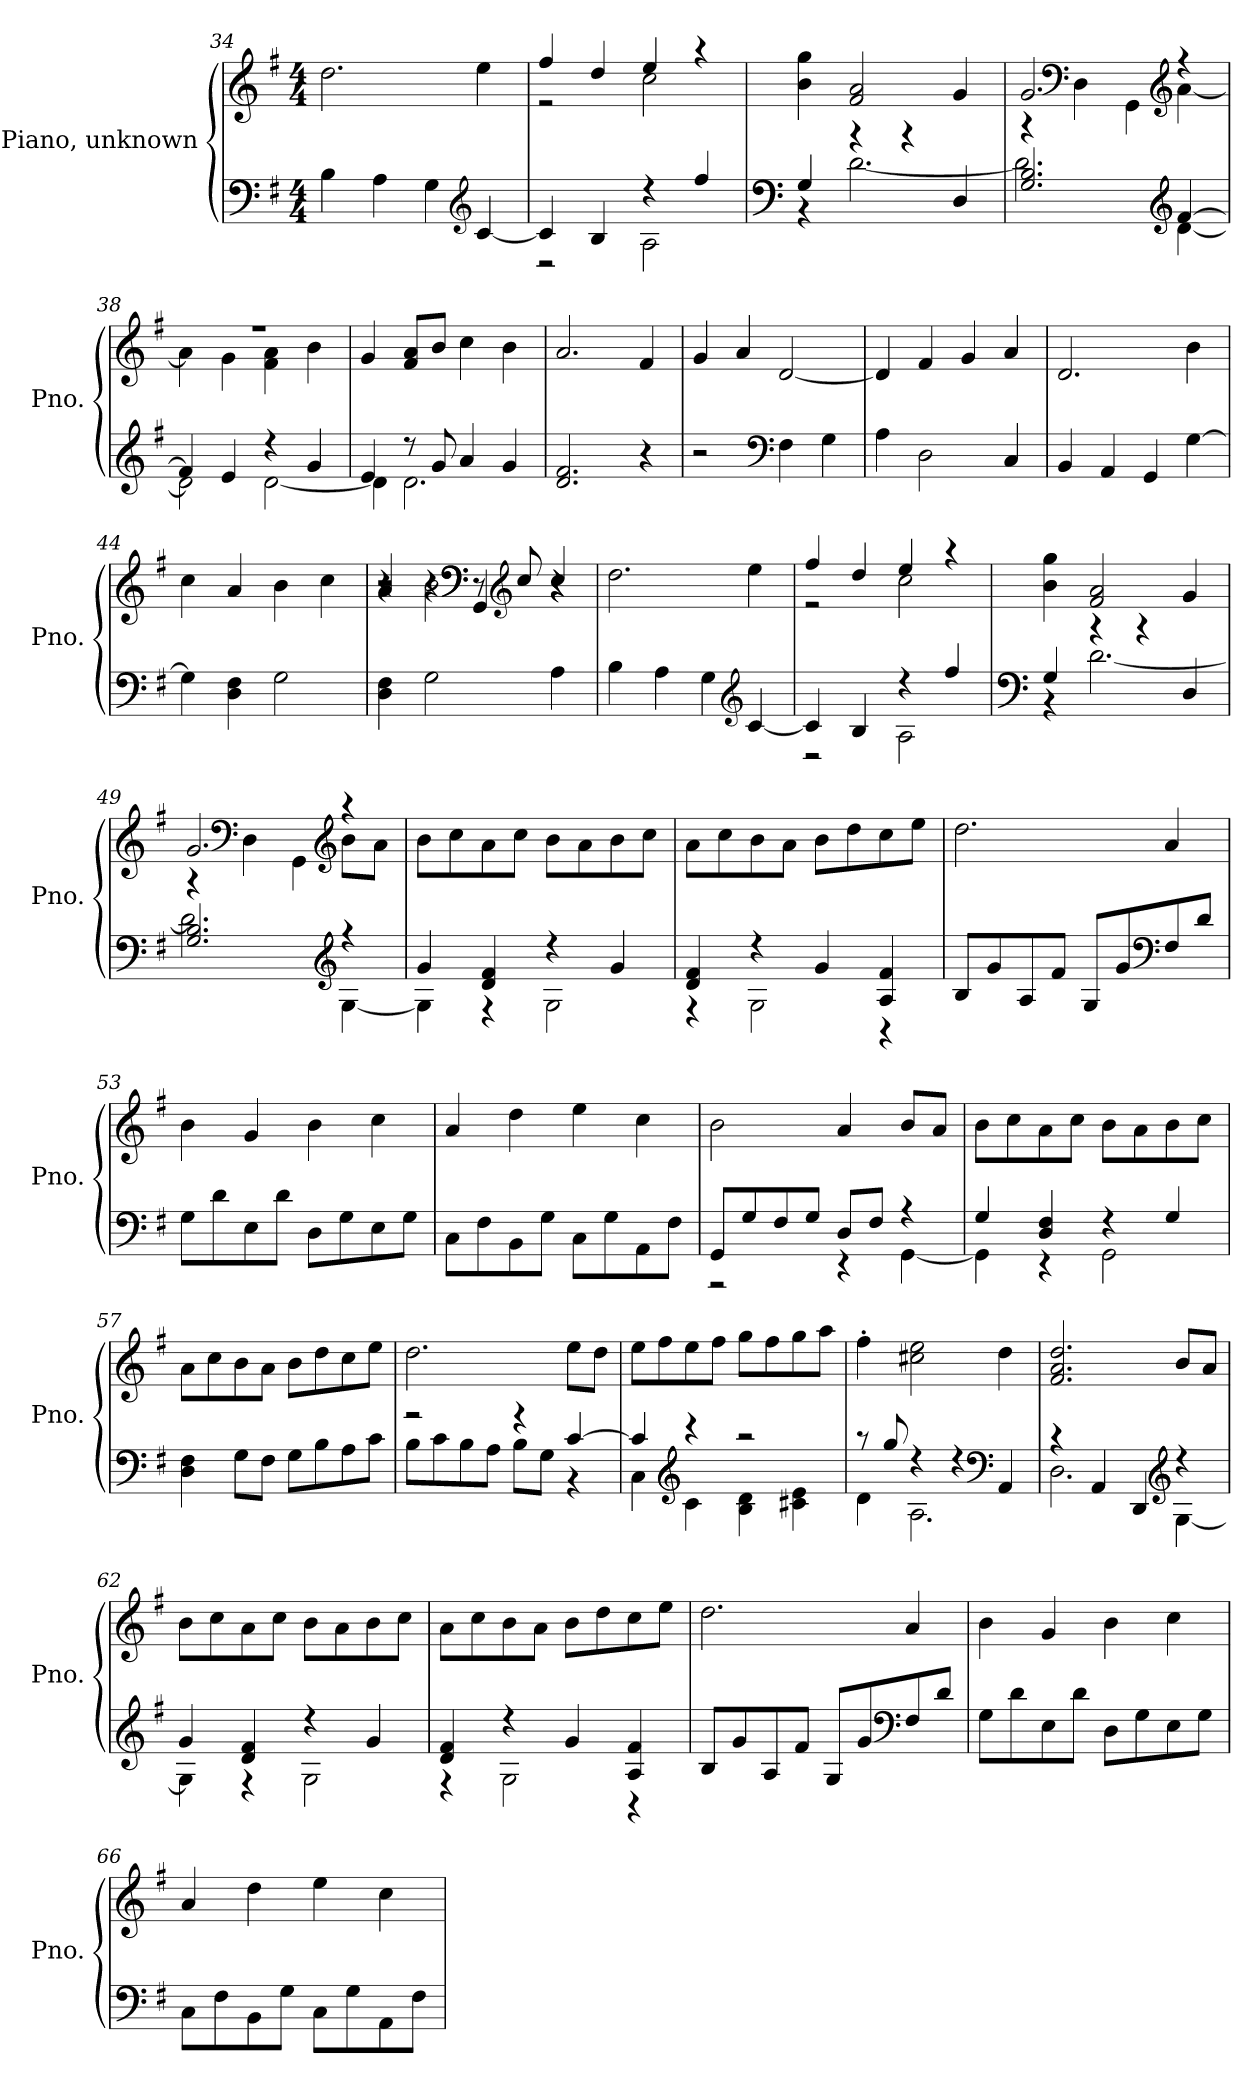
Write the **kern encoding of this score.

**kern	**kern
*part1	*part1
*staff2	*staff1
*I"Piano, unknown	*
*I'Pno.	*
*clefF4	*clefG2
*k[f#]	*k[f#]
*M4/4	*M4/4
=34	=34
4B\	2.dd\
4A\	.
4G\	.
*clefG2	*
[4c/	4ee\
=35	=35
*^	*^
4c/]	2r	4ff#/	2r
4B/	.	4dd/	.
4r	2A\	4ee/	2cc\
4ff#/	.	4r	.
*	*	*v	*v
=36	=36	=36
*clefF4	*	*
4G/	4r	4b\ 4gg\
4r	[2.d\	2f#/ 2a/
4r	.	.
4D/	.	4g/
!!LO:LB:g=z
=37	=37	=37
*	*	*^
2.G/ 2.B/	2.d\]	2.g/	4r
*	*	*clefF4	*
.	.	.	4D\
.	.	.	4GG\
*clefG2	*	*clefG2	*
[4f#/	[4d\	4r	[4a\
=38	=38	=38	=38
4f#/]	2d\]	1r	4a\]
4e/	.	.	4g\
4r	[2d\	.	4f#\ 4a\
4g/	.	.	4b\
*	*	*v	*v
=39	=39	=39
4e/	4d\]	4g/
8r	2.d\	8f#/ 8a/L
8g/	.	8b/J
4a/	.	4cc\
4g/	.	4b\
*v	*v	*
=40	=40
2.d/ 2.f#/	2.a/
4r	4f#/
=41	=41
2r	4g/
.	4a/
*clefF4	*
4F#\	[2d/
4G\	.
=42	=42
4A\	4d/]
2D\	4f#/
.	4g/
4C/	4a/
=43	=43
4BB/	2.d/
4AA/	.
4GG/	.
[4G\	4b\
!!LO:PB:g=z
=44	=44
4G\]	4cc\
4D\ 4F#\	4a/
2G\	4b\
.	4cc\
=45	=45
*	*^
*	*	*^
4D\ 4F#\	4a/	4r	2r
2G\	4r	2b\	.
*	*clefF4	*	*
.	8r	.	4GG/
*	*clefG2	*	*
.	8cc/	.	.
4A\	4cc/	4r	4r
*	*v	*v	*v
=46	=46
4B\	2.dd\
4A\	.
4G\	.
*clefG2	*
[4c/	4ee\
=47	=47
*^	*^
4c/]	2r	4ff#/	2r
4B/	.	4dd/	.
4r	2A\	4ee/	2cc\
4ff#/	.	4r	.
*	*	*v	*v
=48	=48	=48
*clefF4	*	*
4G/	4r	4b\ 4gg\
4r	[2.d\	2f#/ 2a/
4r	.	.
4D/	.	4g/
=49	=49	=49
*	*	*^
2.G/ 2.B/	2.d\]	2.g/	4r
*	*	*clefF4	*
.	.	.	4D\
.	.	.	4GG\
*clefG2	*	*clefG2	*
4r	[4G\	4r	8b\L
.	.	.	8a\J
*	*	*v	*v
!!LO:LB:g=z
=50	=50	=50
4g/	4G\]	8b\L
.	.	8cc\
4d/ 4f#/	4r	8a\
.	.	8cc\J
4r	2G\	8b\L
.	.	8a\
4g/	.	8b\
.	.	8cc\J
=51	=51	=51
4d/ 4f#/	4r	8a\L
.	.	8cc\
4r	2G\	8b\
.	.	8a\J
4g/	.	8b\L
.	.	8dd\
4A/ 4f#/	4r	8cc\
.	.	8ee\J
*v	*v	*
=52	=52
8B/L	2.dd\
8g/	.
8A/	.
8f#/J	.
8G/L	.
8g/	.
*clefF4	*
8F#/	4a/
8d/J	.
=53	=53
8G\L	4b\
8d\	.
8E\	4g/
8d\J	.
8D\L	4b\
8G\	.
8E\	4cc\
8G\J	.
=54	=54
8C\L	4a/
8F#\	.
8BB\	4dd\
8G\J	.
8C\L	4ee\
8G\	.
8AA\	4cc\
8F#\J	.
!!LO:LB:g=z
=55	=55
*^	*
8GG/L	2r	2b\
8G/	.	.
8F#/	.	.
8G/J	.	.
8D/L	4r	4a/
8F#/J	.	.
4r	[4GG\	8b/L
.	.	8a/J
=56	=56	=56
4G/	4GG\]	8b\L
.	.	8cc\
4D/ 4F#/	4r	8a\
.	.	8cc\J
4r	2GG\	8b\L
.	.	8a\
4G/	.	8b\
.	.	8cc\J
*v	*v	*
=57	=57
4D\ 4F#\	8a\L
.	8cc\
8G\L	8b\
8F#\J	8a\J
8G\L	8b\L
8B\	8dd\
8A\	8cc\
8c\J	8ee\J
=58	=58
*^	*
2r	8B\L	2.dd\
.	8c\	.
.	8B\	.
.	8A\J	.
4r	8B\L	.
.	8G\J	.
[4c/	4r	8ee\L
.	.	8dd\J
=59	=59	=59
4c/]	4C\	8ee\L
.	.	8ff#\
*clefG2	*	*
4r	4c\	8ee\
.	.	8ff#\J
2r	4B\ 4d\	8gg\L
.	.	8ff#\
.	4c#X\ 4e\	8gg\
.	.	8aa\J
!!LO:LB:g=z
=60	=60	=60
8r	4d\	4ff#'\
8gg/	.	.
4r	2.A\	2cc#X\ 2ee\
4r	.	.
*clefF4	*	*
4AA/	.	4dd\
=61	=61	=61
4r	2.D\	2.f#/ 2.a/ 2.dd/
4AA/	.	.
4DD/	.	.
*clefG2	*	*
4r	[4G\	8b/L
.	.	8a/J
=62	=62	=62
4g/	4G\]	8b\L
.	.	8cc\
4d/ 4f#/	4r	8a\
.	.	8cc\J
4r	2G\	8b\L
.	.	8a\
4g/	.	8b\
.	.	8cc\J
=63	=63	=63
4d/ 4f#/	4r	8a\L
.	.	8cc\
4r	2G\	8b\
.	.	8a\J
4g/	.	8b\L
.	.	8dd\
4A/ 4f#/	4r	8cc\
.	.	8ee\J
*v	*v	*
=64	=64
8B/L	2.dd\
8g/	.
8A/	.
8f#/J	.
8G/L	.
8g/	.
*clefF4	*
8F#/	4a/
8d/J	.
!!LO:LB:g=z
=65	=65
8G\L	4b\
8d\	.
8E\	4g/
8d\J	.
8D\L	4b\
8G\	.
8E\	4cc\
8G\J	.
=66	=66
8C\L	4a/
8F#\	.
8BB\	4dd\
8G\J	.
8C\L	4ee\
8G\	.
8AA\	4cc\
8F#\J	.
=	=
*-	*-
